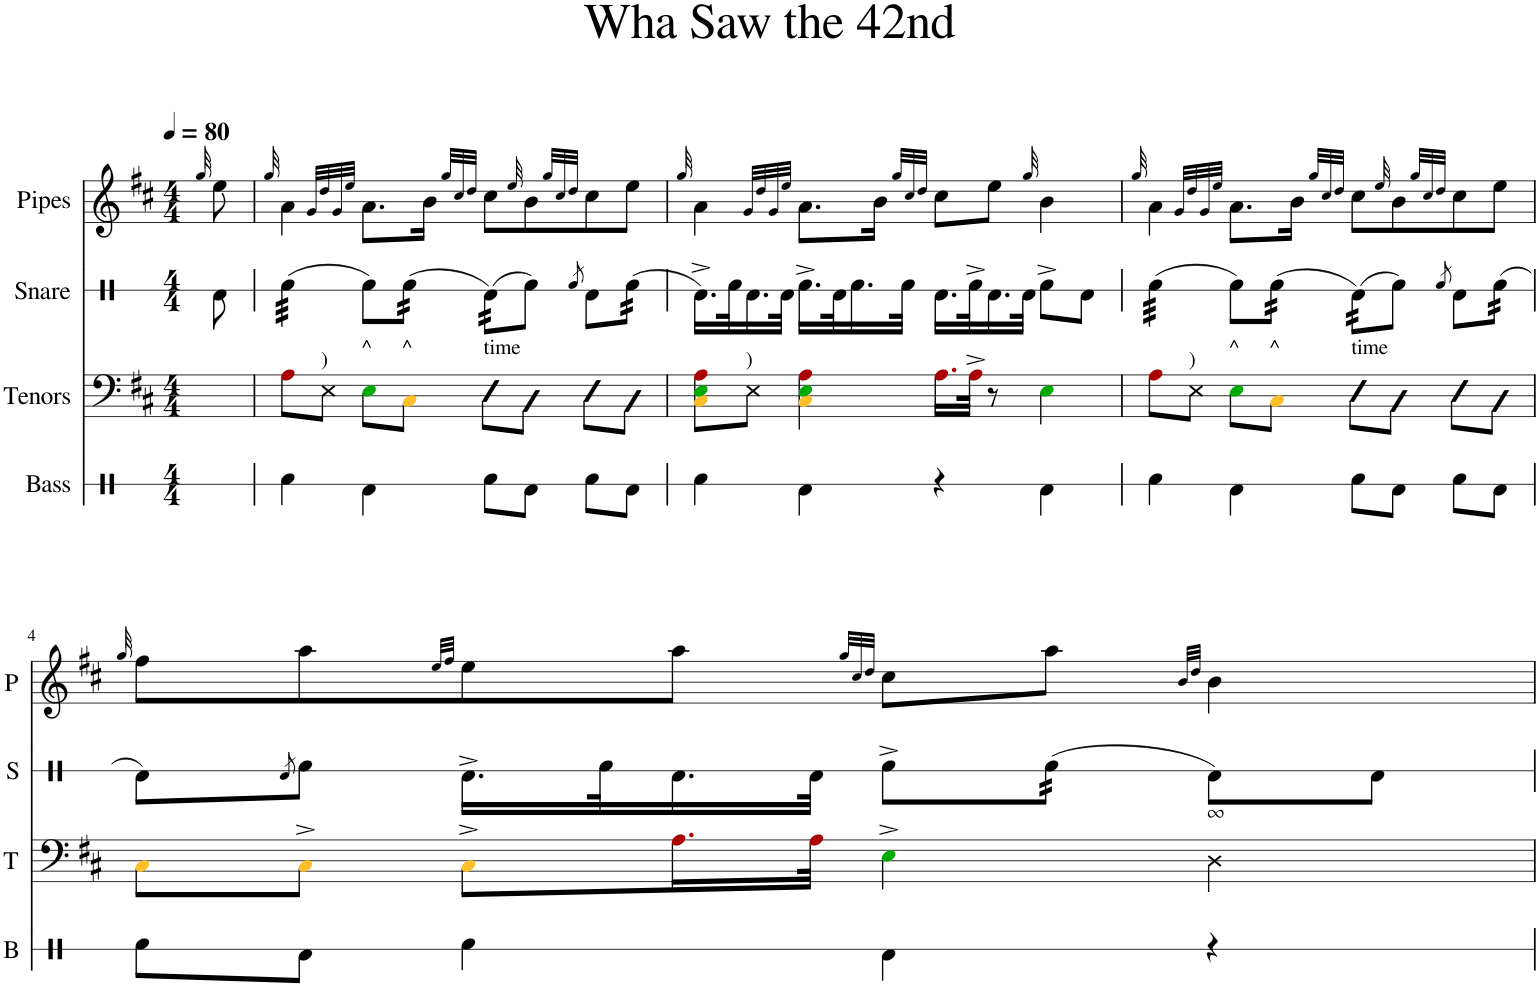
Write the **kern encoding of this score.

**kern	**kern	**kern	**kern
*part4	*part3	*part2	*part1
*staff4	*staff3	*staff2	*staff1
*I"Bass	*I"Tenors	*I"Snare	*I"Pipes
*I'B	*I'T	*I'S	*I'P
*stria1	*	*stria1	*
*clefX	*clefF4	*clefX	*clefG2
*	*Trd1c2	*	*Trd1c2
*k[]	*k[f#c#]	*k[]	*k[f#c#]
*M4/4	*M4/4	*M4/4	*M4/4
*MM80	*MM80	*MM80	*MM80
=	=	=	=
.	.	.	32qgg/
8ryy	8ryy	8Rd\	8ee\
=1	=1	=1	=1
.	.	.	32qgg/
*	*	*tremolo	*
4Rf\	8Ai\L	(32Rf\LLL	4a\
.	.	(32Rf\	.
.	.	(32Rf\	.
.	.	(32Rf\	.
!	!LO:TX:a:t=)	!	!
.	8E\J	(32Rf\	.
.	.	(32Rf\	.
.	.	(32Rf\	.
.	.	(32Rf\JJJ	.
*	*	*Xtremolo	*
.	.	.	32qg/LLL
.	.	.	32qdd/
.	.	.	32qg/
.	.	.	32qee/JJJ
!	!LO:TX:a:t=^	!	!
4Rd\	8Ej\L	8Rf\L)	8.a\L
!	!LO:TX:a:t=^	!	!
*	*	*tremolo	*
.	8C#Z\J	(32Rf\	.
.	.	(32Rf\	.
.	.	(32Rf\	16b\Jk
.	.	(32Rf\JJJ	.
.	.	.	32qgg/LLL
.	.	.	32qcc#/
.	.	.	32qdd/JJJ
!	!LO:TX:a:t=time	!	!
8Rf\L	8E\L	(32Rd\)LLL	8cc#\L
.	.	(32Rd\)	.
.	.	(32Rd\)	.
.	.	(32Rd\)	.
*	*	*Xtremolo	*
.	.	.	32qee/
8Rd\J	8C#\J	8Rf\J)	8b\
.	.	.	32qgg/LLL
.	.	.	32qcc#/
.	.	8qRf/	32qdd/JJJ
8Rf\L	8E\L	8Rd\L	8cc#\
*	*	*tremolo	*
8Rd\J	8C#\J	(32Rf\	8ee\J
.	.	(32Rf\	.
.	.	(32Rf\	.
.	.	(32Rf\JJJ	.
*	*	*Xtremolo	*
=2	=2	=2	=2
.	.	.	32qgg/
4Rf\	8C#Z\ 8Ej\ 8Ai\L	16.Rd^\LL)	4a\
.	.	32Rf\K	.
!	!LO:TX:a:t=)	!	!
.	8E\J	16.Rd\	.
.	.	32Rd\JJk	.
.	.	.	32qg/LLL
.	.	.	32qdd/
.	.	.	32qg/
.	.	.	32qee/JJJ
4Rd\	4C#Z\ 4Ej\ 4Ai\	16.Rf^\LL	8.a\L
.	.	32Rd\K	.
.	.	16.Rf\	.
.	.	.	16b\Jk
.	.	32Rf\JJk	.
.	.	.	32qgg/LLL
.	.	.	32qcc#/
.	.	.	32qdd/JJJ
4r	16.Ai\LL	16.Rd\LL	8cc#\L
.	32A^i\JJk	32Rf^\K	.
.	8r	16.Rd\	8ee\J
.	.	32Rd\JJk	.
.	.	.	32qgg/
4Rd\	4Ej\	8Rf^\L	4b\
.	.	8Rd\J	.
=3	=3	=3	=3
.	.	.	32qgg/
*	*	*tremolo	*
4Rf\	8Ai\L	(32Rf\LLL	4a\
.	.	(32Rf\	.
.	.	(32Rf\	.
.	.	(32Rf\	.
!	!LO:TX:a:t=)	!	!
.	8E\J	(32Rf\	.
.	.	(32Rf\	.
.	.	(32Rf\	.
.	.	(32Rf\JJJ	.
*	*	*Xtremolo	*
.	.	.	32qg/LLL
.	.	.	32qdd/
.	.	.	32qg/
.	.	.	32qee/JJJ
!	!LO:TX:a:t=^	!	!
4Rd\	8Ej\L	8Rf\L)	8.a\L
!	!LO:TX:a:t=^	!	!
*	*	*tremolo	*
.	8C#Z\J	(32Rf\	.
.	.	(32Rf\	.
.	.	(32Rf\	16b\Jk
.	.	(32Rf\JJJ	.
.	.	.	32qgg/LLL
.	.	.	32qcc#/
.	.	.	32qdd/JJJ
!	!LO:TX:a:t=time	!	!
8Rf\L	8E\L	(32Rd\)LLL	8cc#\L
.	.	(32Rd\)	.
.	.	(32Rd\)	.
.	.	(32Rd\)	.
*	*	*Xtremolo	*
.	.	.	32qee/
8Rd\J	8C#\J	8Rf\J)	8b\
.	.	.	32qgg/LLL
.	.	.	32qcc#/
.	.	8qRf/	32qdd/JJJ
8Rf\L	8E\L	8Rd\L	8cc#\
*	*	*tremolo	*
8Rd\J	8C#\J	(32Rf\	8ee\J
.	.	(32Rf\	.
.	.	(32Rf\	.
.	.	(32Rf\JJJ	.
*	*	*Xtremolo	*
!!LO:LB:g=z
=4	=4	=4	=4
.	.	.	32qgg/
8Rf\L	8C#Z\L	8Rd\L)	8ff#\L
.	.	8qRd/	.
8Rd\J	8C#^Z\J	8Rf\J	8aa\
.	.	.	32qee/LLL
.	.	.	32qff#/JJJ
4Rf\	8C#^Z\L	16.Rd^\LL	8ee\
.	.	32Rf\K	.
.	16.Ai\L	16.Rd\	8aa\J
.	32Ai\JJk	32Rd\JJk	.
.	.	.	32qgg/LLL
.	.	.	32qcc#/
.	.	.	32qdd/JJJ
4Rd\	4E^j\	8Rf^\L	8cc#\L
*	*	*tremolo	*
.	.	(32Rf\	8aa\J
.	.	(32Rf\	.
.	.	(32Rf\	.
.	.	(32Rf\JJJ	.
*	*	*Xtremolo	*
.	.	.	32qb/LLL
.	.	.	32qdd/JJJ
!	!LO:TX:a:t=∞	!	!
4r	4D\	8Rd\L)	4b\
.	.	8Rd\J	.
=	=	=	=
*-	*-	*-	*-
